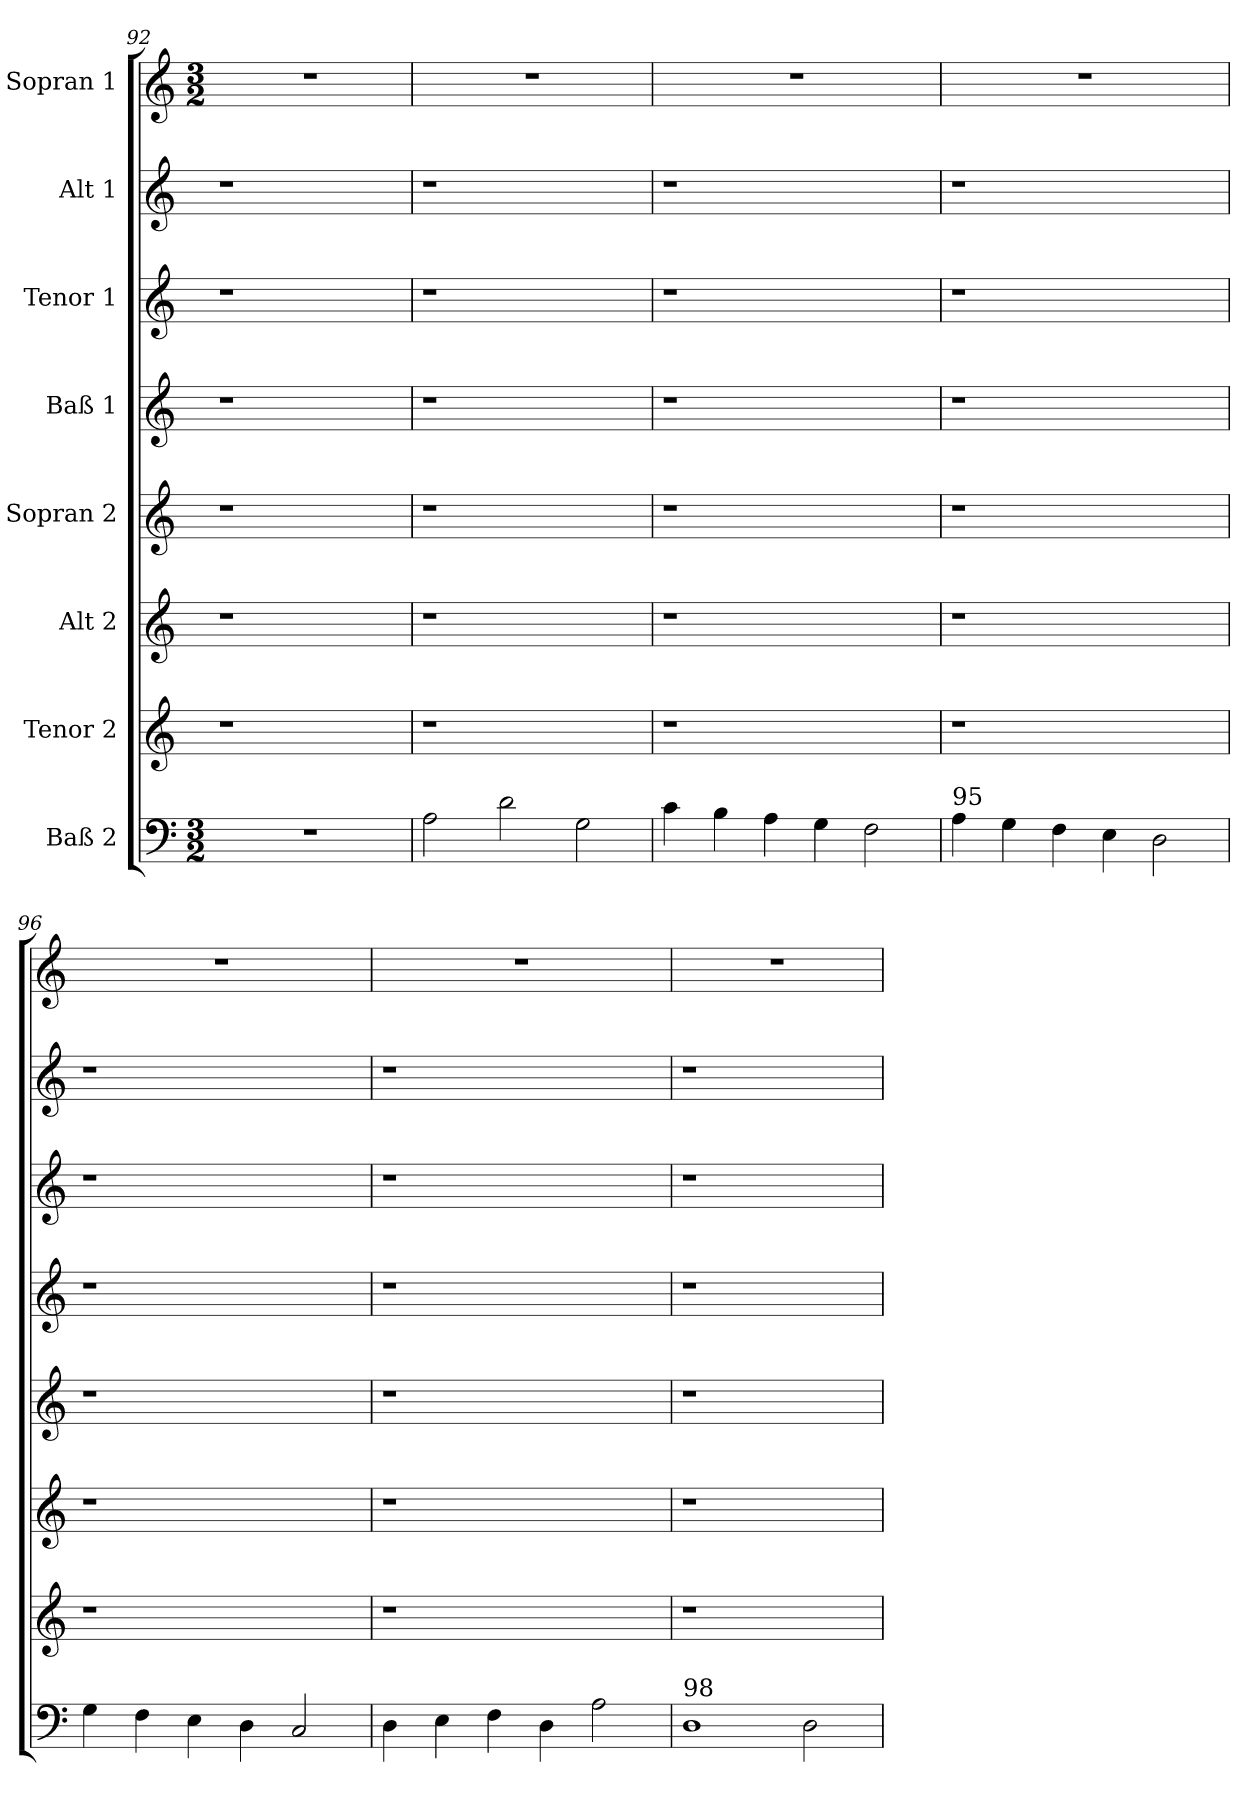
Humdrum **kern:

**kern	**kern	**kern	**kern	**kern	**kern	**kern	**kern
*part8	*part7	*part6	*part5	*part4	*part3	*part2	*part1
*staff8	*staff7	*staff6	*staff5	*staff4	*staff3	*staff2	*staff1
*I"Baß 2	*I"Tenor 2	*I"Alt 2	*I"Sopran 2	*I"Baß 1	*I"Tenor 1	*I"Alt 1	*I"Sopran 1
!!LO:PB:g=z
*clefF4	*clefG2	*clefG2	*clefG2	*clefG2	*clefG2	*clefG2	*clefG2
*k[]	*k[]	*k[]	*k[]	*k[]	*k[]	*k[]	*k[]
*M3/2	*	*	*	*	*	*	*M3/2
=92	=92	=92	=92	=92	=92	=92	=92
1.r	1r	1r	1r	1r	1r	1r	1.r
.	2ryy	2ryy	2ryy	2ryy	2ryy	2ryy	.
=93	=93	=93	=93	=93	=93	=93	=93
2A\	1r	1r	1r	1r	1r	1r	1.r
2d\	.	.	.	.	.	.	.
2G\	2ryy	2ryy	2ryy	2ryy	2ryy	2ryy	.
!!LO:PB:g=z
=94	=94	=94	=94	=94	=94	=94	=94
4c\	1r	1r	1r	1r	1r	1r	1.r
4B\	.	.	.	.	.	.	.
4A\	.	.	.	.	.	.	.
4G\	.	.	.	.	.	.	.
2F\	2ryy	2ryy	2ryy	2ryy	2ryy	2ryy	.
=95	=95	=95	=95	=95	=95	=95	=95
!LO:TX:a:t=95	!	!	!	!	!	!	!
4A\	1r	1r	1r	1r	1r	1r	1.r
4G\	.	.	.	.	.	.	.
4F\	.	.	.	.	.	.	.
4E\	.	.	.	.	.	.	.
2D\	2ryy	2ryy	2ryy	2ryy	2ryy	2ryy	.
=96	=96	=96	=96	=96	=96	=96	=96
4G\	1r	1r	1r	1r	1r	1r	1.r
4F\	.	.	.	.	.	.	.
4E\	.	.	.	.	.	.	.
4D\	.	.	.	.	.	.	.
2C/	2ryy	2ryy	2ryy	2ryy	2ryy	2ryy	.
=97	=97	=97	=97	=97	=97	=97	=97
4D\	1r	1r	1r	1r	1r	1r	1.r
4E\	.	.	.	.	.	.	.
4F\	.	.	.	.	.	.	.
4D\	.	.	.	.	.	.	.
2A\	2ryy	2ryy	2ryy	2ryy	2ryy	2ryy	.
!!LO:LB:g=z
=98	=98	=98	=98	=98	=98	=98	=98
!LO:TX:a:t=98	!	!	!	!	!	!	!
1D	1r	1r	1r	1r	1r	1r	1.r
2D\	2ryy	2ryy	2ryy	2ryy	2ryy	2ryy	.
=	=	=	=	=	=	=	=
*-	*-	*-	*-	*-	*-	*-	*-
